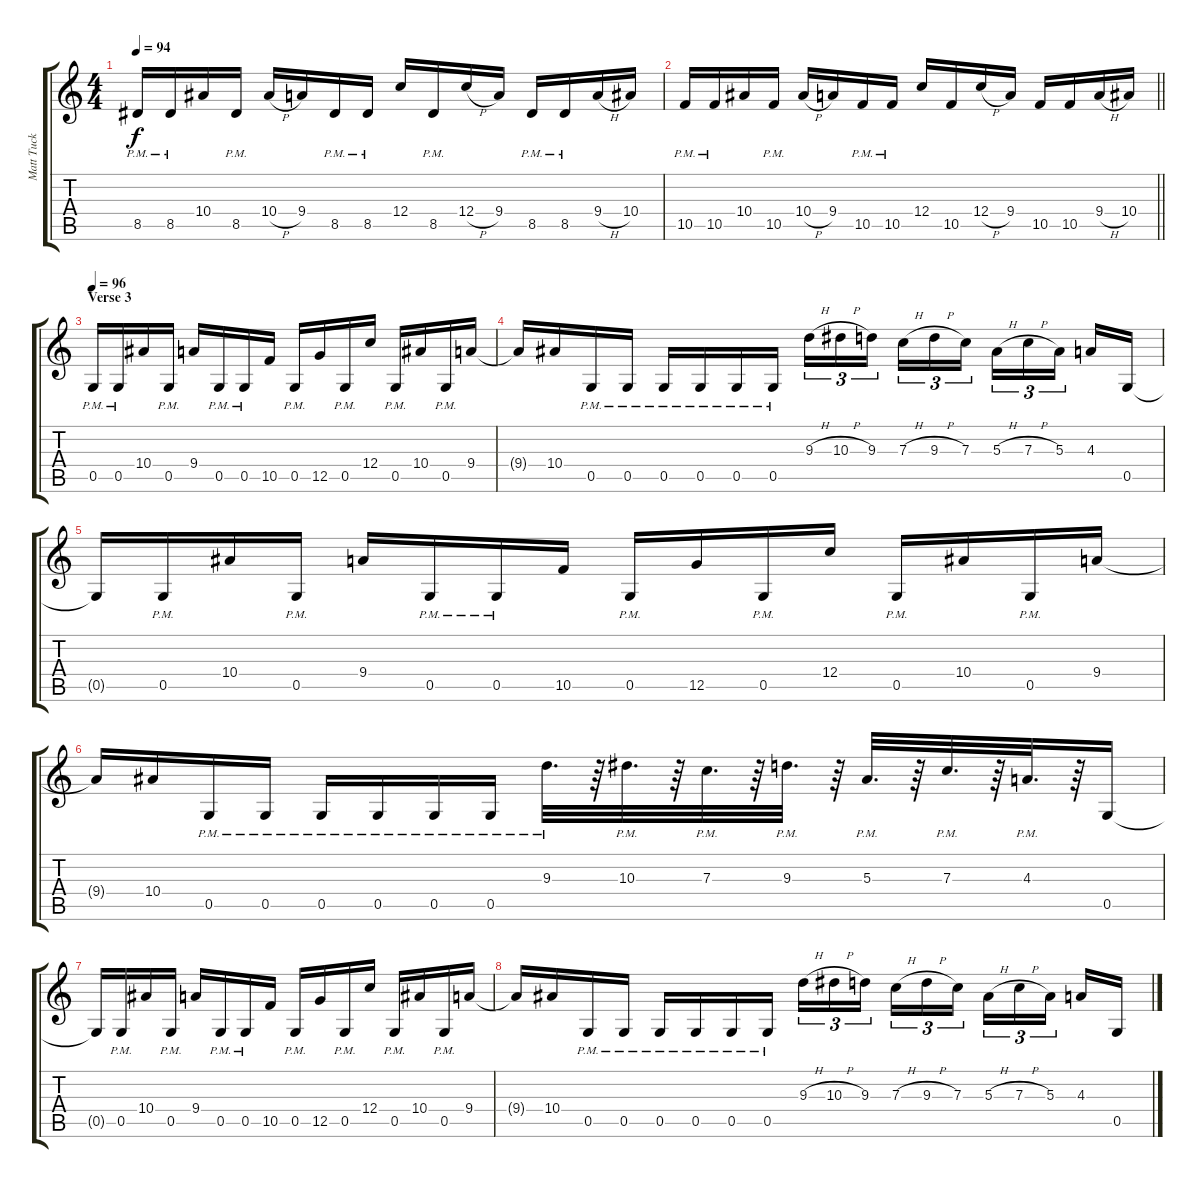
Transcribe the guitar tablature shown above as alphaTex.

\track ("Matt Tuck" "Matt Tuck") {instrument distortionguitar}
\staff {score tabs}
\tuning (D4 A3 F3 C3 G2 C2) {hide}
\ts (4 4)
\tempo 94
\clef g2
\ks c
8.5{pm}.16{dy f} 8.5{pm}.16 10.4.16 8.5{pm}.16 10.4{h}.16 9.4.16 8.5{pm}.16 8.5{pm}.16 12.4.16 8.5{pm}.16 12.4{h}.16 9.4.16 8.5{pm}.16 8.5{pm}.16 9.4{h}.16 10.4.16 |
\barLineRight lightlight
10.5{pm}.16 10.5{pm}.16 10.4.16 10.5{pm}.16 10.4{h}.16 9.4.16 10.5{pm}.16 10.5{pm}.16 12.4.16 10.5.16 12.4{h}.16 9.4.16 10.5.16 10.5.16 9.4{h}.16 10.4.16 |
\section ("" "Verse 3")
\tempo 96
0.5{pm}.16 0.5{pm}.16 10.4.16 0.5{pm}.16 9.4.16 0.5{pm}.16 0.5{pm}.16 10.5.16 0.5{pm}.16 12.5.16 0.5{pm}.16 12.4.16 0.5{pm}.16 10.4.16 0.5{pm}.16 9.4.16 |
9.4{t}.16 10.4.16 0.5{pm}.16 0.5{pm}.16 0.5{pm}.16 0.5{pm}.16 0.5{pm}.16 0.5{pm}.16 9.3{h}.16{tu (3 2)} 10.3{h}.16{tu (3 2)} 9.3.16{tu (3 2) beam splitsecondary} 7.3{h}.16{tu (3 2)} 9.3{h}.16{tu (3 2)} 7.3.16{tu (3 2)} 5.3{h}.16{tu (3 2)} 7.3{h}.16{tu (3 2)} 5.3.16{tu (3 2) beam splitsecondary} 4.3.16 0.5.16 |
0.5{t}.16 0.5{pm}.16 10.4.16 0.5{pm}.16 9.4.16 0.5{pm}.16 0.5{pm}.16 10.5.16 0.5{pm}.16 12.5.16 0.5{pm}.16 12.4.16 0.5{pm}.16 10.4.16 0.5{pm}.16 9.4.16 |
9.4{t}.16 10.4.16 0.5{pm}.16 0.5{pm}.16 0.5{pm}.16 0.5{pm}.16 0.5{pm}.16 0.5{pm}.16 9.3{pm}.32{d} r.64 10.3{pm}.32{d} r.64 7.3{pm}.32{d} r.64 9.3{pm}.32{d} r.64 5.3{pm}.32{d} r.64 7.3{pm}.32{d} r.64 4.3{pm}.32{d} r.64 0.5.16 |
0.5{t}.16 0.5{pm}.16 10.4.16 0.5{pm}.16 9.4.16 0.5{pm}.16 0.5{pm}.16 10.5.16 0.5{pm}.16 12.5.16 0.5{pm}.16 12.4.16 0.5{pm}.16 10.4.16 0.5{pm}.16 9.4.16 |
9.4{t}.16 10.4.16 0.5{pm}.16 0.5{pm}.16 0.5{pm}.16 0.5{pm}.16 0.5{pm}.16 0.5{pm}.16 9.3{h}.16{tu (3 2)} 10.3{h}.16{tu (3 2)} 9.3.16{tu (3 2) beam splitsecondary} 7.3{h}.16{tu (3 2)} 9.3{h}.16{tu (3 2)} 7.3.16{tu (3 2)} 5.3{h}.16{tu (3 2)} 7.3{h}.16{tu (3 2)} 5.3.16{tu (3 2) beam splitsecondary} 4.3.16 0.5.16
